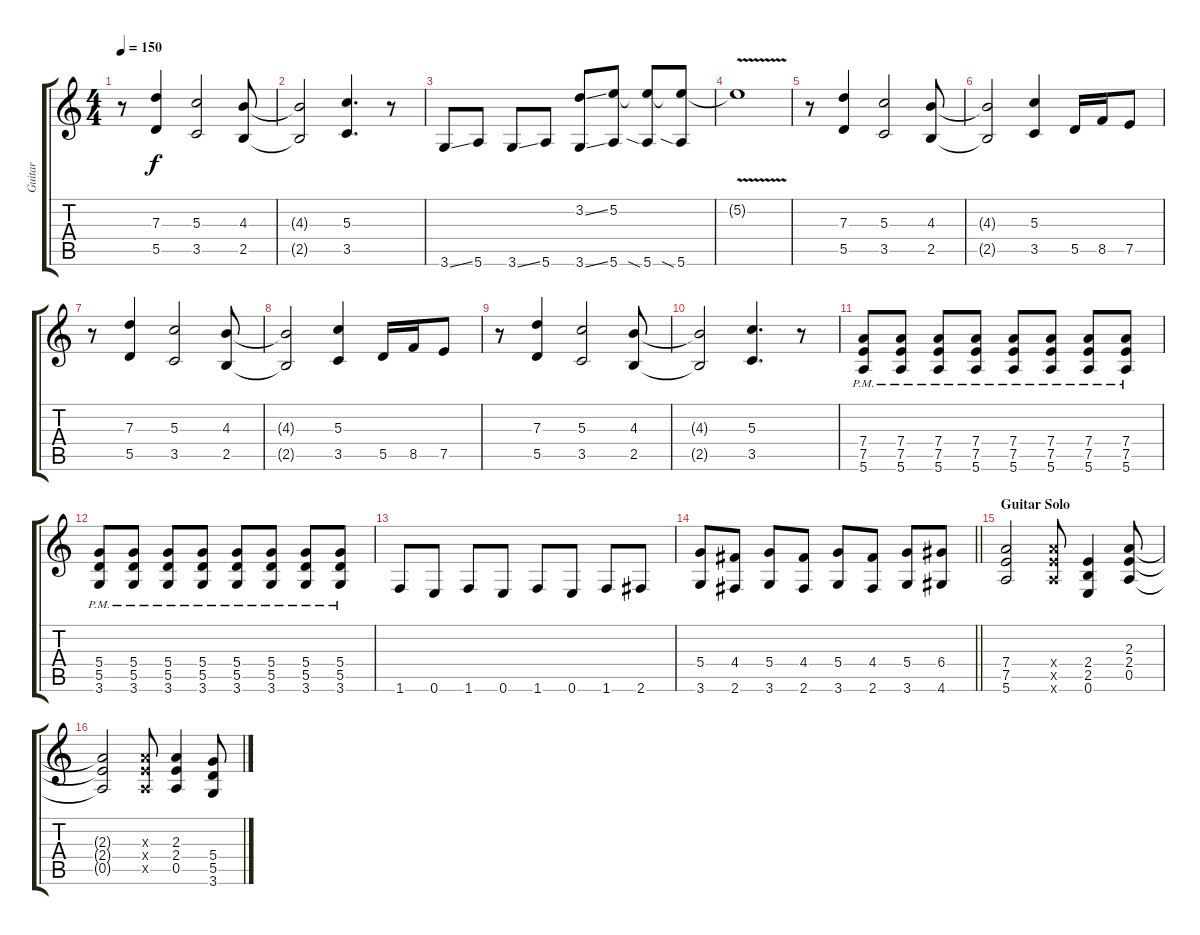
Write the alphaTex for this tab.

\track ("Guitar" "Guitar") {instrument overdrivenguitar}
\staff {score tabs}
\tuning (E4 B3 G3 D3 A2 E2) {hide}
\ts (4 4)
\tempo 150
\clef g2
\ks c
r.8{dy f} (7.3 5.5).4 (5.3 3.5).2 (4.3 2.5).8 |
(4.3{t} 2.5{t}).2 (5.3 3.5).4{d} r.8 |
3.6{ss}.8 5.6.8 3.6{ss}.8 5.6.8 (3.2{ss} 3.6{ss}).8 (5.2 5.6).8 (5.2{t} 5.6{sia}).8 (5.2{t} 5.6{sia}).8 |
5.2{v t}.1 |
r.8 (7.3 5.5).4 (5.3 3.5).2 (4.3 2.5).8 |
(4.3{t} 2.5{t}).2 (5.3 3.5).4 5.5.16 8.5.16 7.5.8 |
r.8 (7.3 5.5).4 (5.3 3.5).2 (4.3 2.5).8 |
(4.3{t} 2.5{t}).2 (5.3 3.5).4 5.5.16 8.5.16 7.5.8 |
r.8 (7.3 5.5).4 (5.3 3.5).2 (4.3 2.5).8 |
(4.3{t} 2.5{t}).2 (5.3 3.5).4{d} r.8 |
(7.4{pm} 7.5{pm} 5.6{pm}).8 (7.4{pm} 7.5{pm} 5.6{pm}).8 (7.4{pm} 7.5{pm} 5.6{pm}).8 (7.4{pm} 7.5{pm} 5.6{pm}).8 (7.4{pm} 7.5{pm} 5.6{pm}).8 (7.4{pm} 7.5{pm} 5.6{pm}).8 (7.4{pm} 7.5{pm} 5.6{pm}).8 (7.4{pm} 7.5{pm} 5.6{pm}).8 |
(5.4{pm} 5.5{pm} 3.6{pm}).8 (5.4{pm} 5.5{pm} 3.6{pm}).8 (5.4{pm} 5.5{pm} 3.6{pm}).8 (5.4{pm} 5.5{pm} 3.6{pm}).8 (5.4{pm} 5.5{pm} 3.6{pm}).8 (5.4{pm} 5.5{pm} 3.6{pm}).8 (5.4{pm} 5.5{pm} 3.6{pm}).8 (5.4{pm} 5.5{pm} 3.6{pm}).8 |
1.6.8 0.6.8 1.6.8 0.6.8 1.6.8 0.6.8 1.6.8 2.6.8 |
\barLineRight lightlight
(5.4 3.6).8 (4.4 2.6).8 (5.4 3.6).8 (4.4 2.6).8 (5.4 3.6).8 (4.4 2.6).8 (5.4 3.6).8 (6.4 4.6).8 |
\section ("" "Guitar Solo")
(7.4 7.5 5.6).2 (7.4{x} 7.5{x} 5.6{x}).8 (2.4 2.5 0.6).4 (2.3 2.4 0.5).8 |
(2.3{t} 2.4{t} 0.5{t}).2 (2.3{x} 2.4{x} 0.5{x}).8 (2.3 2.4 0.5).4 (5.4 5.5 3.6).8
